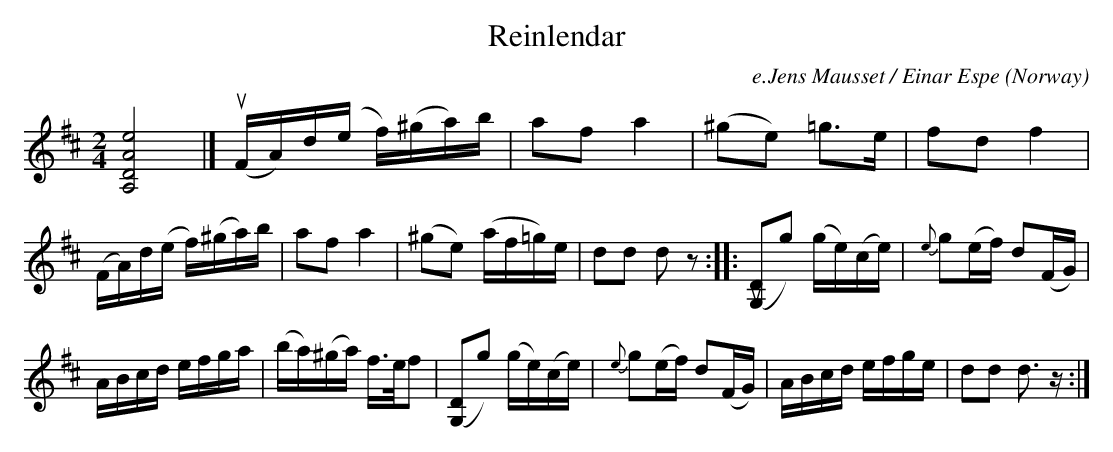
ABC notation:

X:1
T:Reinlendar
C:e.Jens Mausset / Einar Espe
M:2/4
O:Norway
K:D
[A,8D8A8e8]|]\
(uFA)d(e f)(^ga)b | a2f2 a4 | (^g2e2) =g3e | f2d2 f4 |
(FA)d(e f)(^ga)b| a2f2 a4 | (^g2e2) (af=g)e | d2d2 d2z2 ::\
[(uG,2D2]g2) (ge)(ce)| {e}g2(ef) d2(FG) |
ABcd efga | (ba)(^ga) f>ef2 |\
[(G,2D2]g2) (ge)(ce)| {e}g2(ef) d2(FG) | ABcd efge | d2d2 d3z:|
